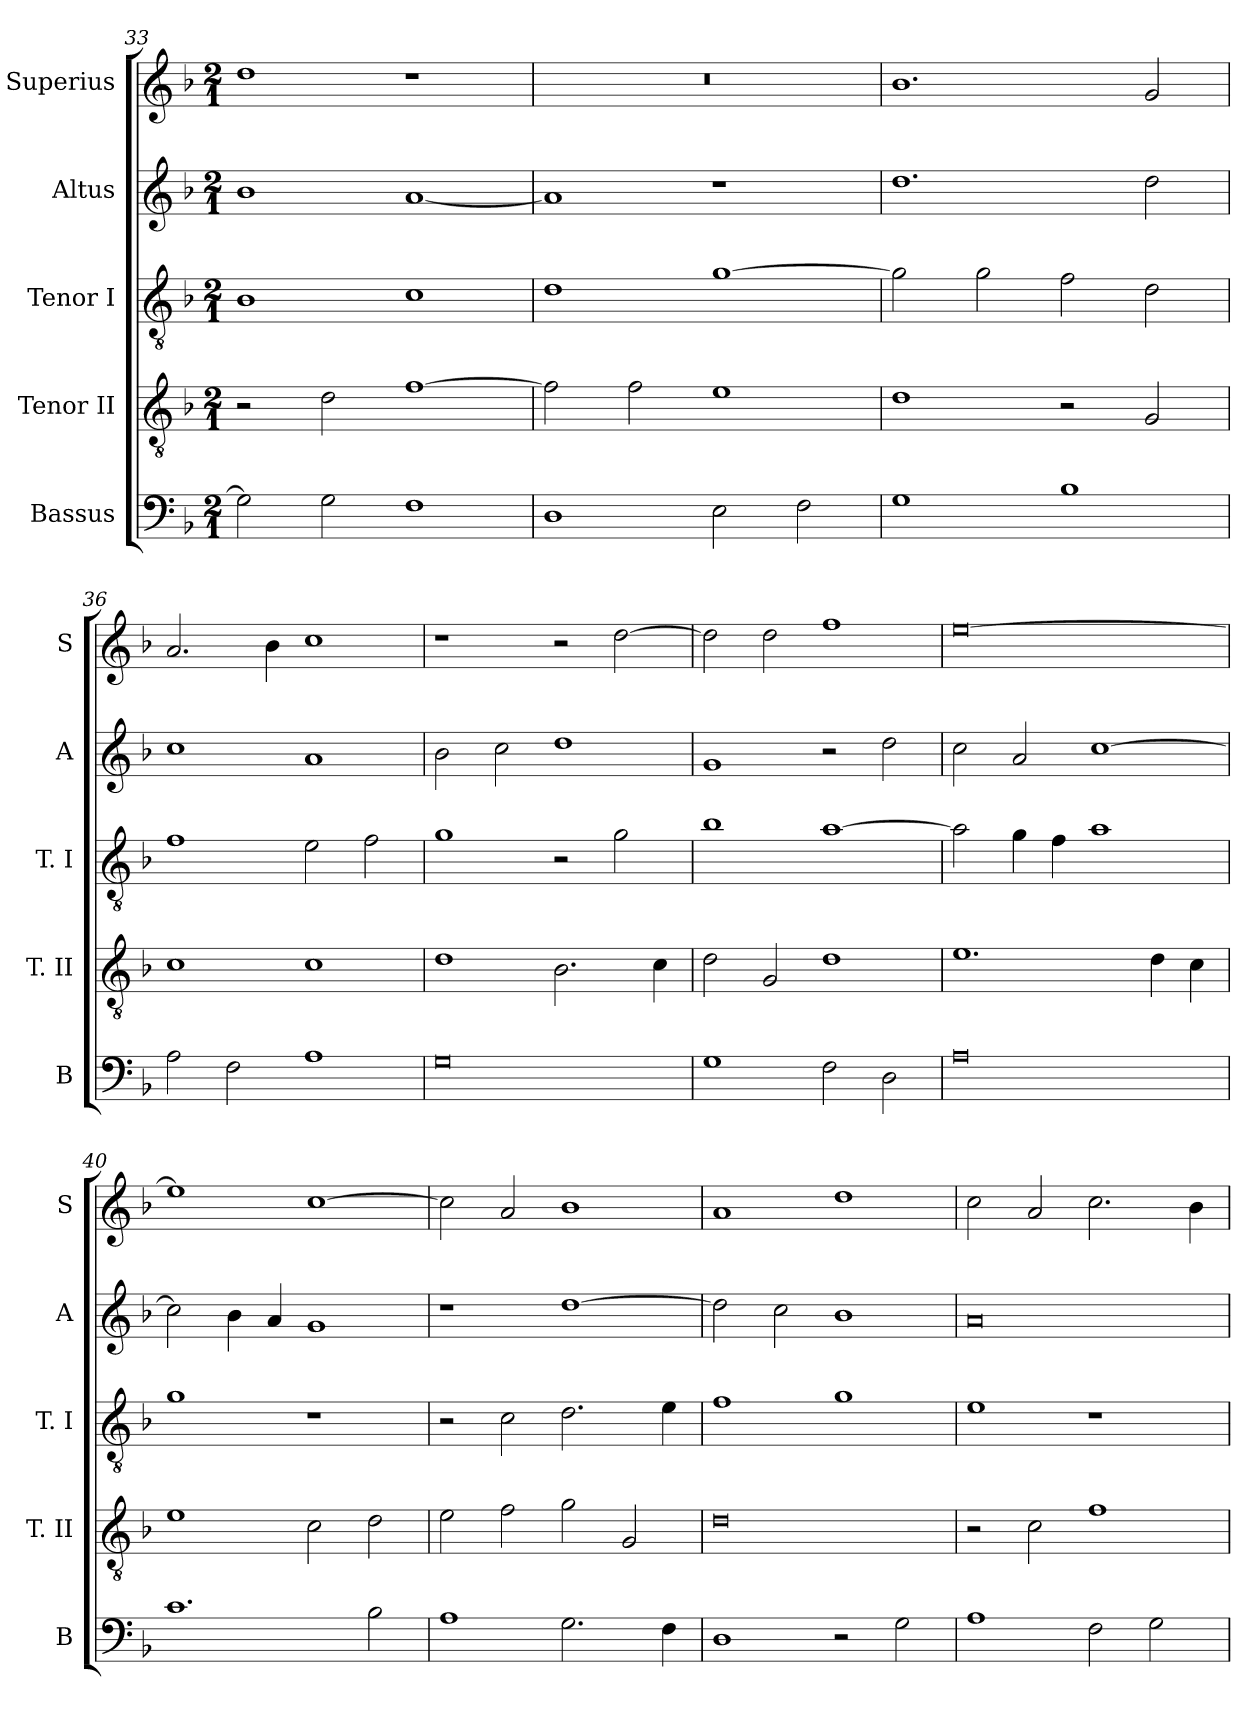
**kern	**kern	**kern	**kern	**kern
*part5	*part4	*part3	*part2	*part1
*staff5	*staff4	*staff3	*staff2	*staff1
*I"Bassus	*I"Tenor II	*I"Tenor I	*I"Altus	*I"Superius
*I'B	*I'T. II	*I'T. I	*I'A	*I'S
*clefF4	*clefGv2	*clefGv2	*clefG2	*clefG2
*k[b-]	*k[b-]	*k[b-]	*k[b-]	*k[b-]
*F:	*F:	*F:	*F:	*F:
*M2/1	*M2/1	*M2/1	*M2/1	*M2/1
=33	=33	=33	=33	=33
2G]	2r	1B-	1b-	1dd
2G	2d	.	.	.
1F	[1f	1c	[1a	1r
=34	=34	=34	=34	=34
1D	2f]	1d	1a]	0r
.	2f	.	.	.
2E	1e	[1g	1r	.
2F	.	.	.	.
=35	=35	=35	=35	=35
1G	1d	2g]	1.dd	1.b-
.	.	2g	.	.
1B-	2r	2f	.	.
.	2G	2d	2dd	2g
=36	=36	=36	=36	=36
2A	1c	1f	1cc	2.a
2F	.	.	.	.
.	.	.	.	4b-
1A	1c	2e	1a	1cc
.	.	2f	.	.
=37	=37	=37	=37	=37
0G	1d	1g	2b-	1r
.	.	.	2cc	.
.	2.B-	2r	1dd	2r
.	.	2g	.	[2dd
.	4c	.	.	.
=38	=38	=38	=38	=38
1G	2d	1b-	1g	2dd]
.	2G	.	.	2dd
2F	1d	[1a	2r	1ff
2D	.	.	2dd	.
=39	=39	=39	=39	=39
0A	1.e	2a]	2cc	[0ee
.	.	4g	2a	.
.	.	4f	.	.
.	.	1a	[1cc	.
.	4d	.	.	.
.	4c	.	.	.
=40	=40	=40	=40	=40
1.c	1e	1g	2cc]	1ee]
.	.	.	4b-	.
.	.	.	4a	.
.	2c	1r	1g	[1cc
2B-	2d	.	.	.
=41	=41	=41	=41	=41
1A	2e	2r	1r	2cc]
.	2f	2c	.	2a
2.G	2g	2.d	[1dd	1b-
.	2G	.	.	.
4F	.	4e	.	.
=42	=42	=42	=42	=42
1D	0d	1f	2dd]	1a
.	.	.	2cc	.
2r	.	1g	1b-	1dd
2G	.	.	.	.
=43	=43	=43	=43	=43
1A	2r	1e	0a	2cc
.	2c	.	.	2a
2F	1f	1r	.	2.cc
2G	.	.	.	.
.	.	.	.	4b-
=	=	=	=	=
*-	*-	*-	*-	*-
